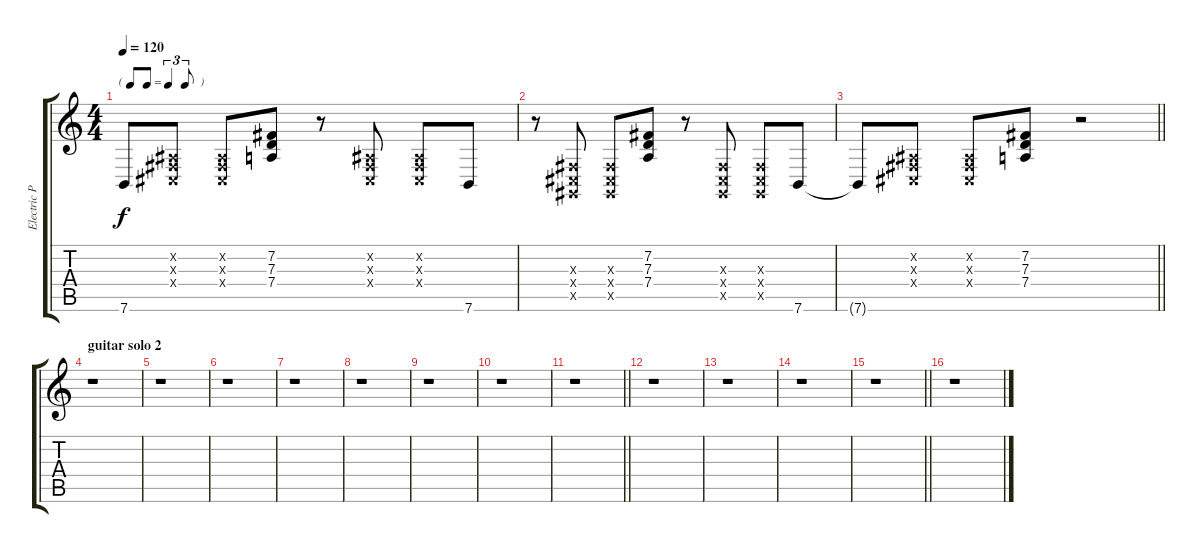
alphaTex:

\track ("Electric Piano (Wright)" "Electric P") {instrument electricpiano2}
\staff {score tabs}
\tuning (E4 B3 G3 D3 A2 E2) {hide}
\ts (4 4)
\tf triplet8th
\tempo 120
\clef g2
\ks c
7.6{t}.8{dy f} (-1.2{x} -1.3{x} -1.4{x}).8 (-1.2{x} -1.3{x} -1.4{x}).8 (7.2 7.3 7.4).8 r.8 (-1.2{x} -1.3{x} -1.4{x}).8 (-1.2{x} -1.3{x} -1.4{x}).8 7.6.8 |
r.8 (-1.3{x} -1.4{x} -1.5{x}).8 (-1.3{x} -1.4{x} -1.5{x}).8 (7.2 7.3 7.4).8 r.8 (-1.3{x} -1.4{x} -1.5{x}).8 (-1.3{x} -1.4{x} -1.5{x}).8 7.6.8 |
\barLineRight lightlight
7.6{t}.8 (-1.2{x} -1.3{x} -1.4{x}).8 (-1.2{x} -1.3{x} -1.4{x}).8 (7.2 7.3 7.4).8 r.2 |
\section ("" "guitar solo 2")
r.1 |
r.1 |
r.1 |
r.1 |
r.1 |
r.1 |
r.1 |
\barLineRight lightlight
r.1 |
r.1 |
r.1 |
r.1 |
\barLineRight lightlight
r.1 |
r.1
